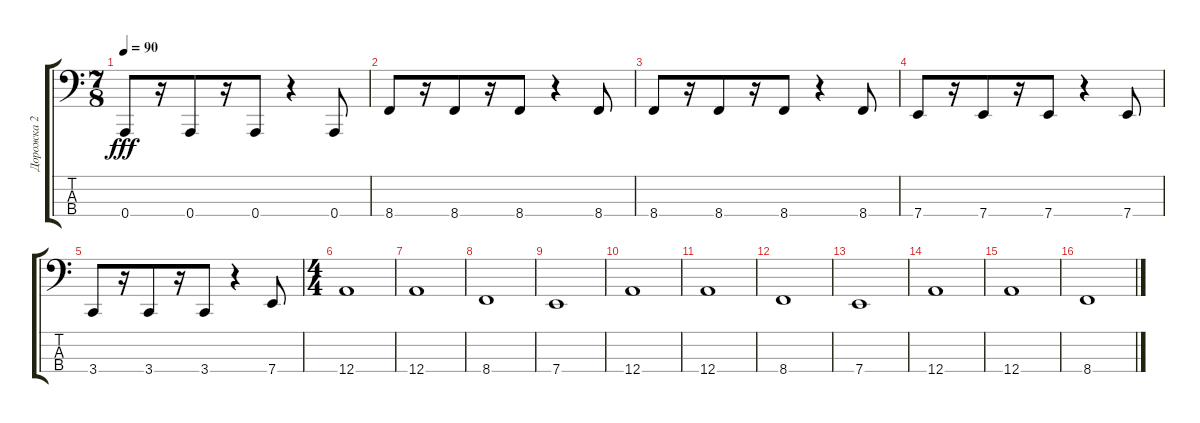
\track ("Дорожка 2" "Дорожка 2") {instrument slapbass1}
\staff {score tabs}
\tuning (D2 A1 E1 A0) {hide}
\ts (7 8)
\tempo 90
\clef f4
\ks c
0.4.8{dy fff} r.16 0.4.8 r.16 0.4.8 r.4 0.4.8 |
8.4.8 r.16 8.4.8 r.16 8.4.8 r.4 8.4.8 |
8.4.8 r.16 8.4.8 r.16 8.4.8 r.4 8.4.8 |
7.4.8 r.16 7.4.8 r.16 7.4.8 r.4 7.4.8 |
3.4.8 r.16 3.4.8 r.16 3.4.8 r.4 7.4.8 |
\ts (4 4)
12.4.1 |
12.4.1 |
8.4.1 |
7.4.1 |
12.4.1 |
12.4.1 |
8.4.1 |
7.4.1 |
12.4.1 |
12.4.1 |
8.4.1
